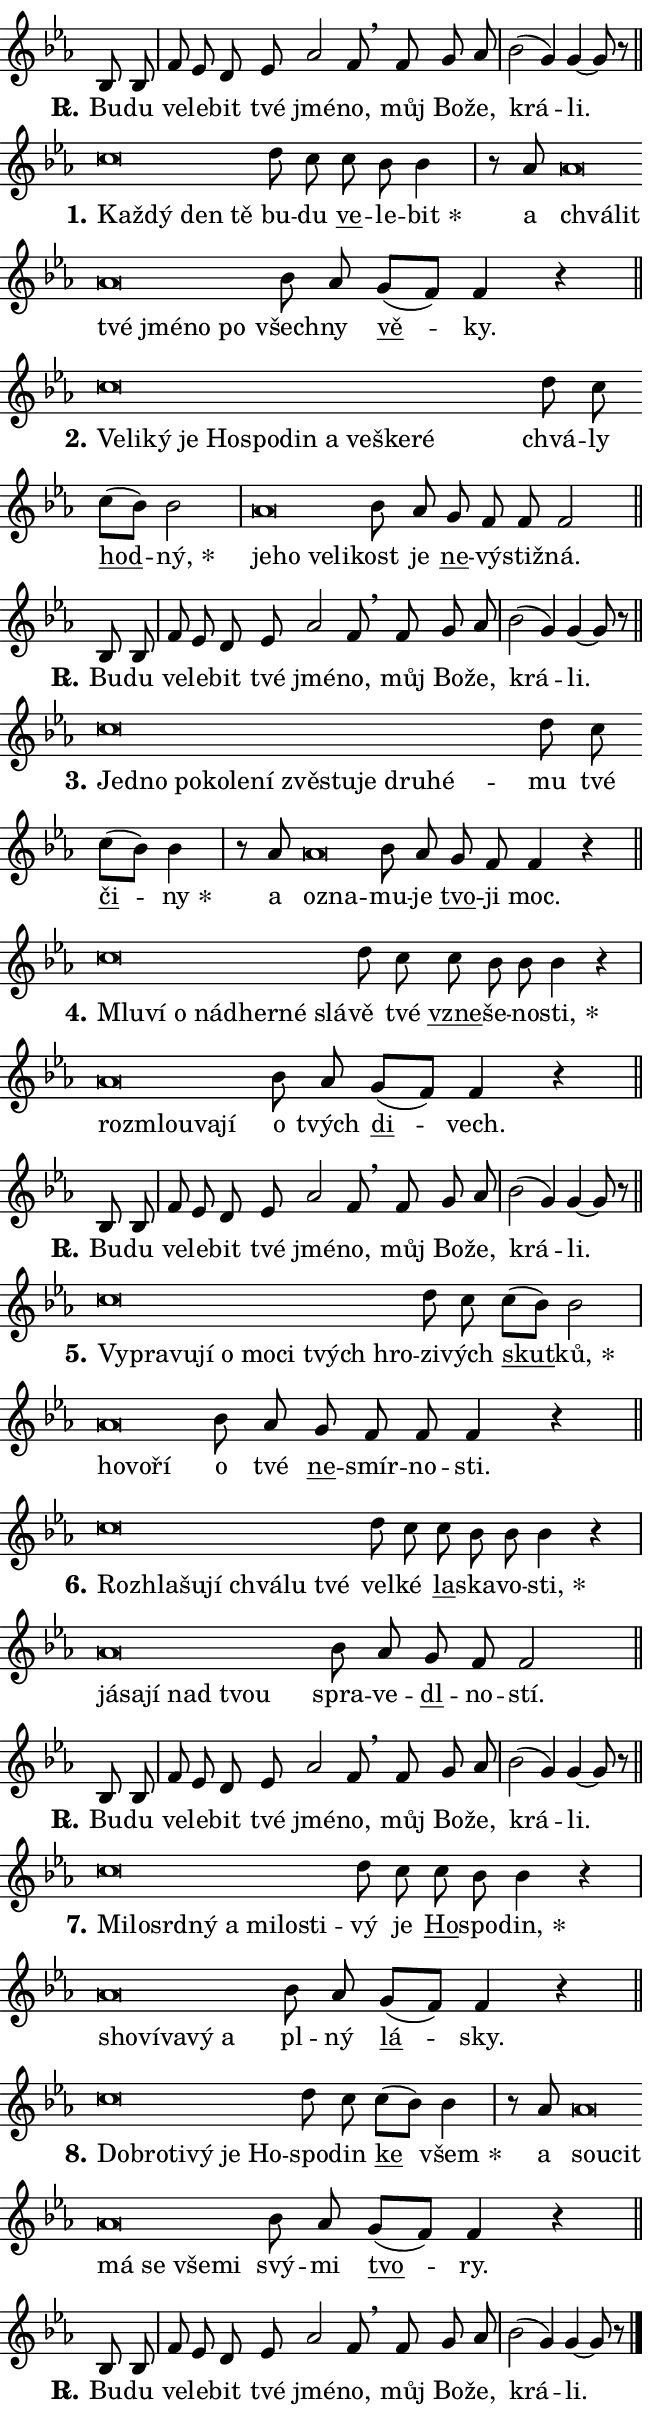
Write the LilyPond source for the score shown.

\version "2.24.0"
\header { tagline = "" }
\paper {
  indent = 0\cm
  top-margin = 0\cm
  right-margin = 0.13\cm % to fit lyric hyphens
  bottom-margin = 0\cm
  left-margin = 0\cm
  paper-width = 11\cm
  page-breaking = #ly:one-page-breaking
  system-system-spacing.basic-distance = #11
  score-system-spacing.basic-distance = #11
  ragged-last = ##f
}


%% Author: Thomas Morley
%% https://lists.gnu.org/archive/html/lilypond-user/2020-05/msg00002.html
#(define (line-position grob)
"Returns position of @var[grob} in current system:
   @code{'start}, if at first time-step
   @code{'end}, if at last time-step
   @code{'middle} otherwise
"
  (let* ((col (ly:item-get-column grob))
         (ln (ly:grob-object col 'left-neighbor))
         (rn (ly:grob-object col 'right-neighbor))
         (col-to-check-left (if (ly:grob? ln) ln col))
         (col-to-check-right (if (ly:grob? rn) rn col))
         (break-dir-left
           (and
             (ly:grob-property col-to-check-left 'non-musical #f)
             (ly:item-break-dir col-to-check-left)))
         (break-dir-right
           (and
             (ly:grob-property col-to-check-right 'non-musical #f)
             (ly:item-break-dir col-to-check-right))))
        (cond ((eqv? 1 break-dir-left) 'start)
              ((eqv? -1 break-dir-right) 'end)
              (else 'middle))))

#(define (tranparent-at-line-position vctor)
  (lambda (grob)
  "Relying on @code{line-position} select the relevant enry from @var{vctor}.
Used to determine transparency,"
    (case (line-position grob)
      ((end) (not (vector-ref vctor 0)))
      ((middle) (not (vector-ref vctor 1)))
      ((start) (not (vector-ref vctor 2))))))

noteHeadBreakVisibility =
#(define-music-function (break-visibility)(vector?)
"Makes @code{NoteHead}s transparent relying on @var{break-visibility}"
#{
  \override NoteHead.transparent =
    #(tranparent-at-line-position break-visibility)
#})

#(define delete-ledgers-for-transparent-note-heads
  (lambda (grob)
    "Reads whether a @code{NoteHead} is transparent.
If so this @code{NoteHead} is removed from @code{'note-heads} from
@var{grob}, which is supposed to be @code{LedgerLineSpanner}.
As a result ledgers are not printed for this @code{NoteHead}"
    (let* ((nhds-array (ly:grob-object grob 'note-heads))
           (nhds-list
             (if (ly:grob-array? nhds-array)
                 (ly:grob-array->list nhds-array)
                 '()))
           ;; Relies on the transparent-property being done before
           ;; Staff.LedgerLineSpanner.after-line-breaking is executed.
           ;; This is fragile ...
           (to-keep
             (remove
               (lambda (nhd)
                 (ly:grob-property nhd 'transparent #f))
               nhds-list)))
      ;; TODO find a better method to iterate over grob-arrays, similiar
      ;; to filter/remove etc for lists
      ;; For now rebuilt from scratch
      (set! (ly:grob-object grob 'note-heads)  '())
      (for-each
        (lambda (nhd)
          (ly:pointer-group-interface::add-grob grob 'note-heads nhd))
        to-keep))))

squashNotes = {
  \override NoteHead.X-extent = #'(-0.2 . 0.2)
  \override NoteHead.Y-extent = #'(-0.75 . 0)
  \override NoteHead.stencil =
    #(lambda (grob)
       (let ((pos (ly:grob-property grob 'staff-position)))
         (begin
           (if (< pos -7) (display "ERROR: Lower brevis then expected\n") (display ""))
           (if (<= pos -6) ly:text-interface::print ly:note-head::print))))
}
unSquashNotes = {
  \revert NoteHead.X-extent
  \revert NoteHead.Y-extent
  \revert NoteHead.stencil
}

hideNotes = \noteHeadBreakVisibility #begin-of-line-visible
unHideNotes = \noteHeadBreakVisibility #all-visible

% work-around for resetting accidentals
% https://lilypond.org/doc/v2.23/Documentation/notation/displaying-rhythms#unmetered-music
cadenzaMeasure = {
  \cadenzaOff
  \partial 1024 s1024
  \cadenzaOn
}

#(define-markup-command (accent layout props text) (markup?)
  "Underline accented syllable"
  (interpret-markup layout props
    #{\markup \override #'(offset . 4.3) \underline { #text }#}))

responsum = \markup \concat {
  "R" \hspace #-1.05 \path #0.1 #'((moveto 0 0.07) (lineto 0.9 0.8)) \hspace #0.05 "."
}

spaceSize = #0.6828661417322834 % exact space size for TeX Gyre Schola

\layout {
  \context {
    \Staff
    \remove "Time_signature_engraver"
    \override LedgerLineSpanner.after-line-breaking = #delete-ledgers-for-transparent-note-heads
  }
  \context {
    \Lyrics {
      \override LyricSpace.minimum-distance = \spaceSize
      \override LyricText.font-name = #"TeX Gyre Schola"
      \override LyricText.font-size = 1
      \override StanzaNumber.font-name = #"TeX Gyre Schola Bold"
      \override StanzaNumber.font-size = 1
    }
  }
  \context {
    \Score 
    \override NoteHead.text =
      #(lambda (grob) 
        (let ((pos (ly:grob-property grob 'staff-position)))
          #{\markup {
            \combine
              \halign #-0.55 \raise #(if (= pos -6) 0 0.5) \override #'(thickness . 2) \draw-line #'(3.2 . 0)
              \musicglyph "noteheads.sM1"
          }#}))
  }
}

% magnetic-lyrics.ily
%
%   written by
%     Jean Abou Samra <jean@abou-samra.fr>
%     Werner Lemberg <wl@gnu.org>
%
%   adapted by
%     Jiri Hon <jiri.hon@gmail.com>
%
% Version 2022-Apr-15

% https://www.mail-archive.com/lilypond-user@gnu.org/msg149350.html

#(define (Left_hyphen_pointer_engraver context)
   "Collect syllable-hyphen-syllable occurrences in lyrics and store
them in properties.  This engraver only looks to the left.  For
example, if the lyrics input is @code{foo -- bar}, it does the
following.

@itemize @bullet
@item
Set the @code{text} property of the @code{LyricHyphen} grob between
@q{foo} and @q{bar} to @code{foo}.

@item
Set the @code{left-hyphen} property of the @code{LyricText} grob with
text @q{foo} to the @code{LyricHyphen} grob between @q{foo} and
@q{bar}.
@end itemize

Use this auxiliary engraver in combination with the
@code{lyric-@/text::@/apply-@/magnetic-@/offset!} hook."
   (let ((hyphen #f)
         (text #f))
     (make-engraver
      (acknowledgers
       ((lyric-syllable-interface engraver grob source-engraver)
        (set! text grob)))
      (end-acknowledgers
       ((lyric-hyphen-interface engraver grob source-engraver)
        ;(when (not (grob::has-interface grob 'lyric-space-interface))
          (set! hyphen grob)));)
      ((stop-translation-timestep engraver)
       (when (and text hyphen)
         (ly:grob-set-object! text 'left-hyphen hyphen))
       (set! text #f)
       (set! hyphen #f)))))

#(define (lyric-text::apply-magnetic-offset! grob)
   "If the space between two syllables is less than the value in
property @code{LyricText@/.details@/.squash-threshold}, move the right
syllable to the left so that it gets concatenated with the left
syllable.

Use this function as a hook for
@code{LyricText@/.after-@/line-@/breaking} if the
@code{Left_@/hyphen_@/pointer_@/engraver} is active."
   (let ((hyphen (ly:grob-object grob 'left-hyphen #f)))
     (when hyphen
       (let ((left-text (ly:spanner-bound hyphen LEFT)))
         (when (grob::has-interface left-text 'lyric-syllable-interface)
           (let* ((common (ly:grob-common-refpoint grob left-text X))
                  (this-x-ext (ly:grob-extent grob common X))
                  (left-x-ext
                   (begin
                     ;; Trigger magnetism for left-text.
                     (ly:grob-property left-text 'after-line-breaking)
                     (ly:grob-extent left-text common X)))
                  ;; `delta` is the gap width between two syllables.
                  (delta (- (interval-start this-x-ext)
                            (interval-end left-x-ext)))
                  (details (ly:grob-property grob 'details))
                  (threshold (assoc-get 'squash-threshold details 0.2)))
             (when (< delta threshold)
               (let* (;; We have to manipulate the input text so that
                      ;; ligatures crossing syllable boundaries are not
                      ;; disabled.  For languages based on the Latin
                      ;; script this is essentially a beautification.
                      ;; However, for non-Western scripts it can be a
                      ;; necessity.
                      (lt (ly:grob-property left-text 'text))
                      (rt (ly:grob-property grob 'text))
                      (is-space (grob::has-interface hyphen 'lyric-space-interface))
                      (space (if is-space " " ""))
                      (extra-delta (if is-space spaceSize 0))
                      ;; Append new syllable.
                      (ltrt-space (if (and (string? lt) (string? rt))
                                (string-append lt space rt)
                                (make-concat-markup (list lt space rt))))
                      ;; Right-align `ltrt` to the right side.
                      (ltrt-space-markup (grob-interpret-markup
                               grob
                               (make-translate-markup
                                (cons (interval-length this-x-ext) 0)
                                (make-right-align-markup ltrt-space)))))
                 (begin
                   ;; Don't print `left-text`.
                   (ly:grob-set-property! left-text 'stencil #f)
                   ;; Set text and stencil (which holds all collected
                   ;; syllables so far) and shift it to the left.
                   (ly:grob-set-property! grob 'text ltrt-space)
                   (ly:grob-set-property! grob 'stencil ltrt-space-markup)
                   (ly:grob-translate-axis! grob (- (- delta extra-delta)) X))))))))))


#(define (lyric-hyphen::displace-bounds-first grob)
   ;; Make very sure this callback isn't triggered too early.
   (let ((left (ly:spanner-bound grob LEFT))
         (right (ly:spanner-bound grob RIGHT)))
     (ly:grob-property left 'after-line-breaking)
     (ly:grob-property right 'after-line-breaking)
     (ly:lyric-hyphen::print grob)))

squashThreshold = #0.4

\layout {
  \context {
    \Lyrics
    \consists #Left_hyphen_pointer_engraver
    \override LyricText.after-line-breaking =
      #lyric-text::apply-magnetic-offset!
    \override LyricHyphen.stencil = #lyric-hyphen::displace-bounds-first
    \override LyricText.details.squash-threshold = \squashThreshold
    \override LyricHyphen.minimum-distance = 0
    \override LyricHyphen.minimum-length = \squashThreshold
  }
}

squashText = \override LyricText.details.squash-threshold = 9999
unSquashText = \override LyricText.details.squash-threshold = \squashThreshold

leftText = \override LyricText.self-alignment-X = #LEFT
unLeftText = \revert LyricText.self-alignment-X

starOffset = #(lambda (grob) 
                (let ((x_offset (ly:self-alignment-interface::aligned-on-x-parent grob)))
                  (if (= x_offset 0) 0 (+ x_offset 1.2))))

star = #(define-music-function (syllable)(string?)
"Append star separator at the end of a syllable"
#{
  \once \override LyricText.X-offset = #starOffset
  \lyricmode { \markup {
    #syllable
    \override #'((font-name . "TeX Gyre Schola Bold")) \hspace #0.2 \lower #0.65 \larger "*"
  } }
#})

starAccent = #(define-music-function (syllable)(string?)
"Append star separator at the end of a syllable and make accent"
#{
  \once \override LyricText.X-offset = #starOffset
  \lyricmode { \markup {
    \accent #syllable
    \override #'((font-name . "TeX Gyre Schola Bold")) \hspace #0.2 \lower #0.65 \larger "*"
  } }
#})

breath = #(define-music-function (syllable)(string?)
"Append breathing indicator at the end of a syllable"
#{
  \lyricmode { \markup { #syllable "+" } }
#})

optionalBreath = #(define-music-function (syllable)(string?)
"Append optional breathing indicator at the end of a syllable"
#{
  \lyricmode { \markup { #syllable "(+)" } }
#})


\score {
    <<
        \new Voice = "melody" { \cadenzaOn \key es \major \relative { bes8 bes \cadenzaMeasure \bar "|" f' es d es as2 f8 \breathe \bar "" f g as \cadenzaMeasure \bar "|" bes2( g4) g~ g8 r \cadenzaMeasure \bar "||" \break } }
        \new Lyrics \lyricsto "melody" { \lyricmode { \set stanza = \responsum
Bu -- du ve -- le -- bit tvé jmé -- no, můj Bo -- že, krá -- li. } }
    >>
    \layout {}
}

\score {
    <<
        \new Voice = "melody" { \cadenzaOn \key es \major \relative { \squashNotes c''\breve*1/16 \hideNotes \breve*1/16 \bar "" \breve*1/16 \breve*1/16 \bar "" \unHideNotes \unSquashNotes d8 c \bar "" c bes bes4 \cadenzaMeasure \bar "|" r8 as8 \squashNotes as\breve*1/16 \hideNotes \breve*1/16 \bar "" \breve*1/16 \bar "" \breve*1/16 \bar "" \breve*1/16 \breve*1/16 \bar "" \unHideNotes \unSquashNotes bes8 as \bar "" g[( f)] f4 r \cadenzaMeasure \bar "||" \break } }
        \new Lyrics \lyricsto "melody" { \lyricmode { \set stanza = "1."
\leftText Kaž -- \squashText dý den tě \unLeftText \unSquashText bu -- du \markup \accent ve -- le -- \star bit a \leftText chvá -- \squashText lit tvé jmé -- no po \unLeftText \unSquashText všech -- ny \markup \accent vě -- ky. } }
    >>
    \layout {}
}

\score {
    <<
        \new Voice = "melody" { \cadenzaOn \key es \major \relative { \squashNotes c''\breve*1/16 \hideNotes \breve*1/16 \bar "" \breve*1/16 \bar "" \breve*1/16 \bar "" \breve*1/16 \bar "" \breve*1/16 \bar "" \breve*1/16 \bar "" \breve*1/16 \bar "" \breve*1/16 \bar "" \breve*1/16 \breve*1/16 \bar "" \unHideNotes \unSquashNotes d8 c \bar "" c[( bes)] bes2 \cadenzaMeasure \bar "|" \squashNotes as\breve*1/16 \hideNotes \breve*1/16 \bar "" \breve*1/16 \breve*1/16 \bar "" \unHideNotes \unSquashNotes bes8 as \bar "" g f f f2 \cadenzaMeasure \bar "||" \break } }
        \new Lyrics \lyricsto "melody" { \lyricmode { \set stanza = "2."
\leftText Ve -- \squashText li -- ký je Ho -- spo -- din a ve -- ške -- ré \unLeftText \unSquashText chvá -- ly \markup \accent hod -- \star ný, \leftText je -- \squashText ho ve -- li -- \unLeftText \unSquashText kost je \markup \accent ne -- vý -- stiž -- ná. } }
    >>
    \layout {}
}

\score {
    <<
        \new Voice = "melody" { \cadenzaOn \key es \major \relative { bes8 bes \cadenzaMeasure \bar "|" f' es d es as2 f8 \breathe \bar "" f g as \cadenzaMeasure \bar "|" bes2( g4) g~ g8 r \cadenzaMeasure \bar "||" \break } }
        \new Lyrics \lyricsto "melody" { \lyricmode { \set stanza = \responsum
Bu -- du ve -- le -- bit tvé jmé -- no, můj Bo -- že, krá -- li. } }
    >>
    \layout {}
}

\score {
    <<
        \new Voice = "melody" { \cadenzaOn \key es \major \relative { \squashNotes c''\breve*1/16 \hideNotes \breve*1/16 \bar "" \breve*1/16 \bar "" \breve*1/16 \bar "" \breve*1/16 \bar "" \breve*1/16 \bar "" \breve*1/16 \bar "" \breve*1/16 \bar "" \breve*1/16 \bar "" \breve*1/16 \breve*1/16 \bar "" \unHideNotes \unSquashNotes d8 c \bar "" c[( bes)] bes4 \cadenzaMeasure \bar "|" r8 as8 \squashNotes as\breve*1/16 \hideNotes \breve*1/16 \bar "" \unHideNotes \unSquashNotes bes8 as \bar "" g f f4 r \cadenzaMeasure \bar "||" \break } }
        \new Lyrics \lyricsto "melody" { \lyricmode { \set stanza = "3."
\leftText Jed -- \squashText no po -- ko -- le -- ní zvě -- stu -- je dru -- hé -- \unLeftText \unSquashText mu tvé \markup \accent či -- \star ny a \leftText o -- \squashText zna -- \unLeftText \unSquashText mu -- je \markup \accent tvo -- ji moc. } }
    >>
    \layout {}
}

\score {
    <<
        \new Voice = "melody" { \cadenzaOn \key es \major \relative { \squashNotes c''\breve*1/16 \hideNotes \breve*1/16 \bar "" \breve*1/16 \bar "" \breve*1/16 \bar "" \breve*1/16 \bar "" \breve*1/16 \breve*1/16 \bar "" \unHideNotes \unSquashNotes d8 c \bar "" c bes bes bes4 r \cadenzaMeasure \bar "|" \squashNotes as\breve*1/16 \hideNotes \breve*1/16 \bar "" \breve*1/16 \breve*1/16 \bar "" \unHideNotes \unSquashNotes bes8 as \bar "" g[( f)] f4 r \cadenzaMeasure \bar "||" \break } }
        \new Lyrics \lyricsto "melody" { \lyricmode { \set stanza = "4."
\leftText Mlu -- \squashText ví o nád -- her -- né slá -- \unLeftText \unSquashText vě tvé \markup \accent vzne -- še -- no -- \star sti, \leftText roz -- \squashText mlou -- va -- jí \unLeftText \unSquashText o tvých \markup \accent di -- vech. } }
    >>
    \layout {}
}

\score {
    <<
        \new Voice = "melody" { \cadenzaOn \key es \major \relative { bes8 bes \cadenzaMeasure \bar "|" f' es d es as2 f8 \breathe \bar "" f g as \cadenzaMeasure \bar "|" bes2( g4) g~ g8 r \cadenzaMeasure \bar "||" \break } }
        \new Lyrics \lyricsto "melody" { \lyricmode { \set stanza = \responsum
Bu -- du ve -- le -- bit tvé jmé -- no, můj Bo -- že, krá -- li. } }
    >>
    \layout {}
}

\score {
    <<
        \new Voice = "melody" { \cadenzaOn \key es \major \relative { \squashNotes c''\breve*1/16 \hideNotes \breve*1/16 \bar "" \breve*1/16 \bar "" \breve*1/16 \bar "" \breve*1/16 \bar "" \breve*1/16 \bar "" \breve*1/16 \bar "" \breve*1/16 \breve*1/16 \bar "" \unHideNotes \unSquashNotes d8 c \bar "" c[( bes)] bes2 \cadenzaMeasure \bar "|" \squashNotes as\breve*1/16 \hideNotes \breve*1/16 \breve*1/16 \bar "" \unHideNotes \unSquashNotes bes8 as \bar "" g f f f4 r \cadenzaMeasure \bar "||" \break } }
        \new Lyrics \lyricsto "melody" { \lyricmode { \set stanza = "5."
\leftText Vy -- \squashText pra -- vu -- jí o mo -- ci tvých hro -- \unLeftText \unSquashText zi -- vých \markup \accent skut -- \star ků, \leftText ho -- \squashText vo -- ří \unLeftText \unSquashText o tvé \markup \accent ne -- smír -- no -- sti. } }
    >>
    \layout {}
}

\score {
    <<
        \new Voice = "melody" { \cadenzaOn \key es \major \relative { \squashNotes c''\breve*1/16 \hideNotes \breve*1/16 \bar "" \breve*1/16 \bar "" \breve*1/16 \bar "" \breve*1/16 \bar "" \breve*1/16 \breve*1/16 \bar "" \unHideNotes \unSquashNotes d8 c \bar "" c bes bes bes4 r \cadenzaMeasure \bar "|" \squashNotes as\breve*1/16 \hideNotes \breve*1/16 \bar "" \breve*1/16 \bar "" \breve*1/16 \breve*1/16 \bar "" \unHideNotes \unSquashNotes bes8 as \bar "" g f f2 \cadenzaMeasure \bar "||" \break } }
        \new Lyrics \lyricsto "melody" { \lyricmode { \set stanza = "6."
\leftText Roz -- \squashText hla -- šu -- jí chvá -- lu tvé \unLeftText \unSquashText vel -- ké \markup \accent la -- ska -- vo -- \star sti, \leftText já -- \squashText sa -- jí nad tvou \unLeftText \unSquashText spra -- ve -- \markup \accent dl -- no -- stí. } }
    >>
    \layout {}
}

\score {
    <<
        \new Voice = "melody" { \cadenzaOn \key es \major \relative { bes8 bes \cadenzaMeasure \bar "|" f' es d es as2 f8 \breathe \bar "" f g as \cadenzaMeasure \bar "|" bes2( g4) g~ g8 r \cadenzaMeasure \bar "||" \break } }
        \new Lyrics \lyricsto "melody" { \lyricmode { \set stanza = \responsum
Bu -- du ve -- le -- bit tvé jmé -- no, můj Bo -- že, krá -- li. } }
    >>
    \layout {}
}

\score {
    <<
        \new Voice = "melody" { \cadenzaOn \key es \major \relative { \squashNotes c''\breve*1/16 \hideNotes \breve*1/16 \bar "" \breve*1/16 \bar "" \breve*1/16 \bar "" \breve*1/16 \bar "" \breve*1/16 \bar "" \breve*1/16 \breve*1/16 \bar "" \unHideNotes \unSquashNotes d8 c \bar "" c bes bes4 r \cadenzaMeasure \bar "|" \squashNotes as\breve*1/16 \hideNotes \breve*1/16 \bar "" \breve*1/16 \bar "" \breve*1/16 \breve*1/16 \bar "" \unHideNotes \unSquashNotes bes8 as \bar "" g[( f)] f4 r \cadenzaMeasure \bar "||" \break } }
        \new Lyrics \lyricsto "melody" { \lyricmode { \set stanza = "7."
\leftText Mi -- \squashText lo -- srd -- ný a mi -- lo -- sti -- \unLeftText \unSquashText vý je \markup \accent Ho -- spo -- \star din, \leftText sho -- \squashText ví -- va -- vý a \unLeftText \unSquashText pl -- ný \markup \accent lá -- sky. } }
    >>
    \layout {}
}

\score {
    <<
        \new Voice = "melody" { \cadenzaOn \key es \major \relative { \squashNotes c''\breve*1/16 \hideNotes \breve*1/16 \bar "" \breve*1/16 \bar "" \breve*1/16 \bar "" \breve*1/16 \breve*1/16 \bar "" \unHideNotes \unSquashNotes d8 c \bar "" c[( bes)] bes4 \cadenzaMeasure \bar "|" r8 as8 \squashNotes as\breve*1/16 \hideNotes \breve*1/16 \bar "" \breve*1/16 \bar "" \breve*1/16 \bar "" \breve*1/16 \breve*1/16 \bar "" \unHideNotes \unSquashNotes bes8 as \bar "" g[( f)] f4 r \cadenzaMeasure \bar "||" \break } }
        \new Lyrics \lyricsto "melody" { \lyricmode { \set stanza = "8."
\leftText Dob -- \squashText ro -- ti -- vý je Ho -- \unLeftText \unSquashText spo -- din \markup \accent ke \star všem a \leftText sou -- \squashText cit má se vše -- mi \unLeftText \unSquashText svý -- mi \markup \accent tvo -- ry. } }
    >>
    \layout {}
}

\score {
    <<
        \new Voice = "melody" { \cadenzaOn \key es \major \relative { bes8 bes \cadenzaMeasure \bar "|" f' es d es as2 f8 \breathe \bar "" f g as \cadenzaMeasure \bar "|" bes2( g4) g~ g8 r \cadenzaMeasure \bar "||" \break } \bar "|." }
        \new Lyrics \lyricsto "melody" { \lyricmode { \set stanza = \responsum
Bu -- du ve -- le -- bit tvé jmé -- no, můj Bo -- že, krá -- li. } }
    >>
    \layout {}
}
